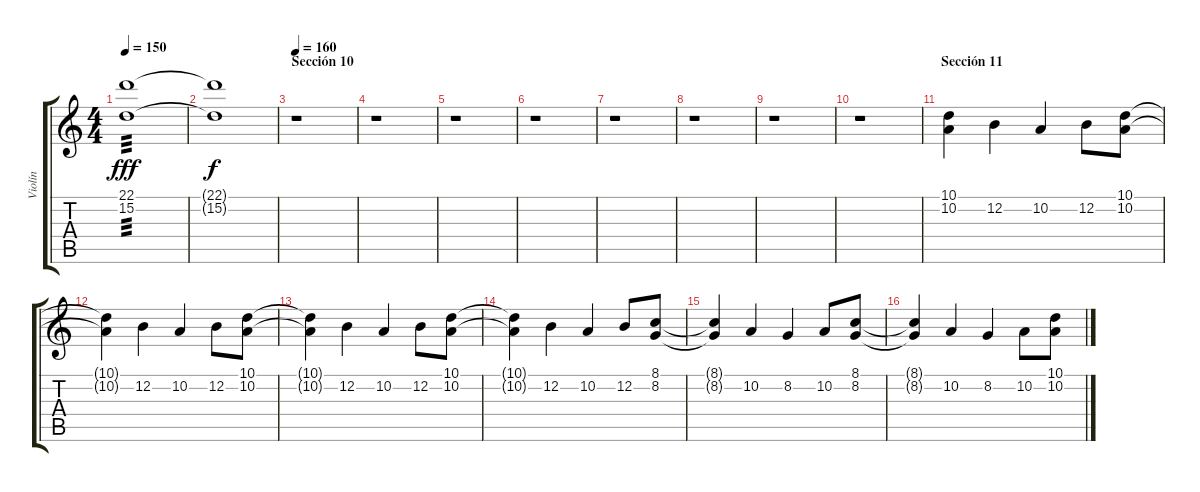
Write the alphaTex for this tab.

\track ("Violín" "Violín") {instrument violin}
\staff {score tabs}
\tuning (E4 B3 G3 D3 A2 E2) {hide}
\ts (4 4)
\tempo 150
\clef g2
\ks c
(22.1 15.2).1{tp 3 dy fff} |
(22.1{t} 15.2{t}).1{dy f} |
\section ("" "Sección 10")
\tempo 160
r.1 |
r.1 |
r.1 |
r.1 |
r.1 |
r.1 |
r.1 |
r.1 |
\section ("" "Sección 11")
(10.1 10.2).4 12.2.4 10.2.4 12.2.8 (10.1 10.2).8 |
(10.1{t} 10.2{t}).4 12.2.4 10.2.4 12.2.8 (10.1 10.2).8 |
(10.1{t} 10.2{t}).4 12.2.4 10.2.4 12.2.8 (10.1 10.2).8 |
(10.1{t} 10.2{t}).4 12.2.4 10.2.4 12.2.8 (8.1 8.2).8 |
(8.1{t} 8.2{t}).4 10.2.4 8.2.4 10.2.8 (8.1 8.2).8 |
(8.1{t} 8.2{t}).4 10.2.4 8.2.4 10.2.8 (10.1 10.2).8
